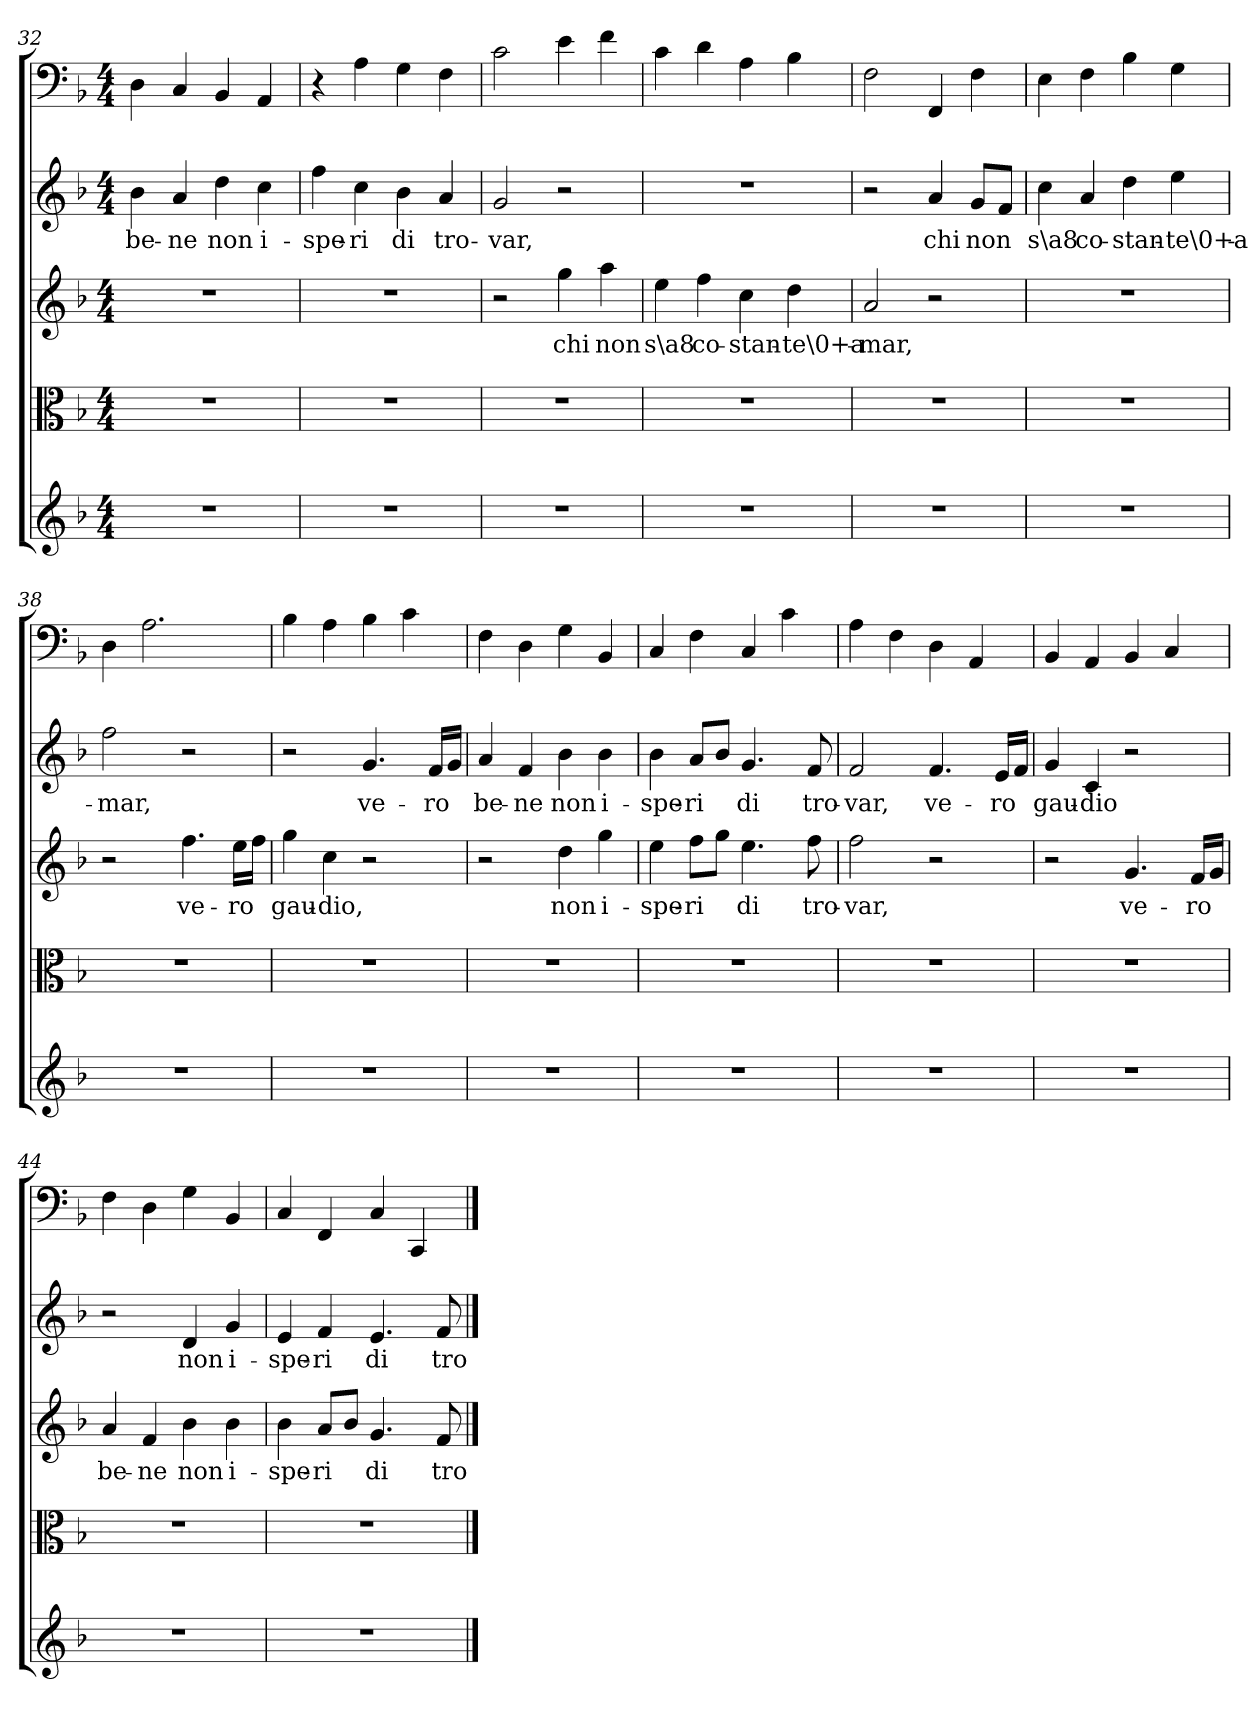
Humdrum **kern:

**kern	**kern	**kern	**text	**kern	**text	**kern
*part5	*part4	*part3	*part3	*part2	*part2	*part1
*staff5	*staff4	*staff3	*staff3	*staff2	*staff2	*staff1
*clefG2	*clefC3	*clefG2	*	*clefG2	*	*clefF4
*k[b-]	*k[b-]	*k[b-]	*	*k[b-]	*	*k[b-]
*F:	*F:	*F:	*	*F:	*	*F:
*M4/4	*M4/4	*M4/4	*	*M4/4	*	*M4/4
=32	=32	=32	=32	=32	=32	=32
1r	1r	1r	.	4b-\	be-	4D\
.	.	.	.	4a/	-ne	4C/
.	.	.	.	4dd\	non	4BB-/
.	.	.	.	4cc\	i-	4AA/
=33	=33	=33	=33	=33	=33	=33
1r	1r	1r	.	4ff\	-spe-	4r
.	.	.	.	4cc\	-ri	4A\
.	.	.	.	4b-\	di	4G\
.	.	.	.	4a/	tro-	4F\
=34	=34	=34	=34	=34	=34	=34
1r	1r	2r	.	2g/	-var,	2c\
.	.	4gg\	chi	2r	.	4e\
.	.	4aa\	non	.	.	4f\
=35	=35	=35	=35	=35	=35	=35
1r	1r	4ee\	s\a8	1r	.	4c\
.	.	4ff\	co-	.	.	4d\
.	.	4cc\	-stan-	.	.	4A\
.	.	4dd\	-te\0+a-	.	.	4B-\
=36	=36	=36	=36	=36	=36	=36
1r	1r	2a/	-mar,	2r	.	2F\
.	.	2r	.	4a/	chi	4FF/
.	.	.	.	8g/L	non	4F\
.	.	.	.	8f/J	.	.
=37	=37	=37	=37	=37	=37	=37
1r	1r	1r	.	4cc\	s\a8	4E\
.	.	.	.	4a/	co-	4F\
.	.	.	.	4dd\	-stan-	4B-\
.	.	.	.	4ee\	-te\0+a-	4G\
=38	=38	=38	=38	=38	=38	=38
1r	1r	2r	.	2ff\	-mar,	4D\
.	.	.	.	.	.	2.A\
.	.	4.ff\	ve-	2r	.	.
.	.	16ee\LL	-ro	.	.	.
.	.	16ff\JJ	.	.	.	.
=39	=39	=39	=39	=39	=39	=39
1r	1r	4gg\	gau-	2r	.	4B-\
.	.	4cc\	-dio,	.	.	4A\
.	.	2r	.	4.g/	ve-	4B-\
.	.	.	.	.	.	4c\
.	.	.	.	16f/LL	-ro	.
.	.	.	.	16g/JJ	.	.
=40	=40	=40	=40	=40	=40	=40
1r	1r	2r	.	4a/	be-	4F\
.	.	.	.	4f/	-ne	4D\
.	.	4dd\	non	4b-\	non	4G\
.	.	4gg\	i-	4b-\	i-	4BB-/
=41	=41	=41	=41	=41	=41	=41
1r	1r	4ee\	-spe-	4b-\	-spe-	4C/
.	.	8ff\L	-ri	8a/L	-ri	4F\
.	.	8gg\J	.	8b-/J	.	.
.	.	4.ee\	di	4.g/	di	4C/
.	.	.	.	.	.	4c\
.	.	8ff\	tro-	8f/	tro-	.
=42	=42	=42	=42	=42	=42	=42
1r	1r	2ff\	-var,	2f/	-var,	4A\
.	.	.	.	.	.	4F\
.	.	2r	.	4.f/	ve-	4D\
.	.	.	.	.	.	4AA/
.	.	.	.	16e/LL	-ro	.
.	.	.	.	16f/JJ	.	.
=43	=43	=43	=43	=43	=43	=43
1r	1r	2r	.	4g/	gau-	4BB-/
.	.	.	.	4c/	-dio	4AA/
.	.	4.g/	ve-	2r	.	4BB-/
.	.	.	.	.	.	4C/
.	.	16f/LL	-ro	.	.	.
.	.	16g/JJ	.	.	.	.
=44	=44	=44	=44	=44	=44	=44
1r	1r	4a/	be-	2r	.	4F\
.	.	4f/	-ne	.	.	4D\
.	.	4b-\	non	4d/	non	4G\
.	.	4b-\	i-	4g/	i-	4BB-/
=45	=45	=45	=45	=45	=45	=45
1r	1r	4b-\	-spe-	4e/	-spe-	4C/
.	.	8a/L	-ri	4f/	-ri	4FF/
.	.	8b-/J	.	.	.	.
.	.	4.g/	di	4.e/	di	4C/
.	.	.	.	.	.	4CC/
.	.	8f/	tro-	8f/	tro-	.
==	==	==	==	==	==	==
*-	*-	*-	*-	*-	*-	*-
